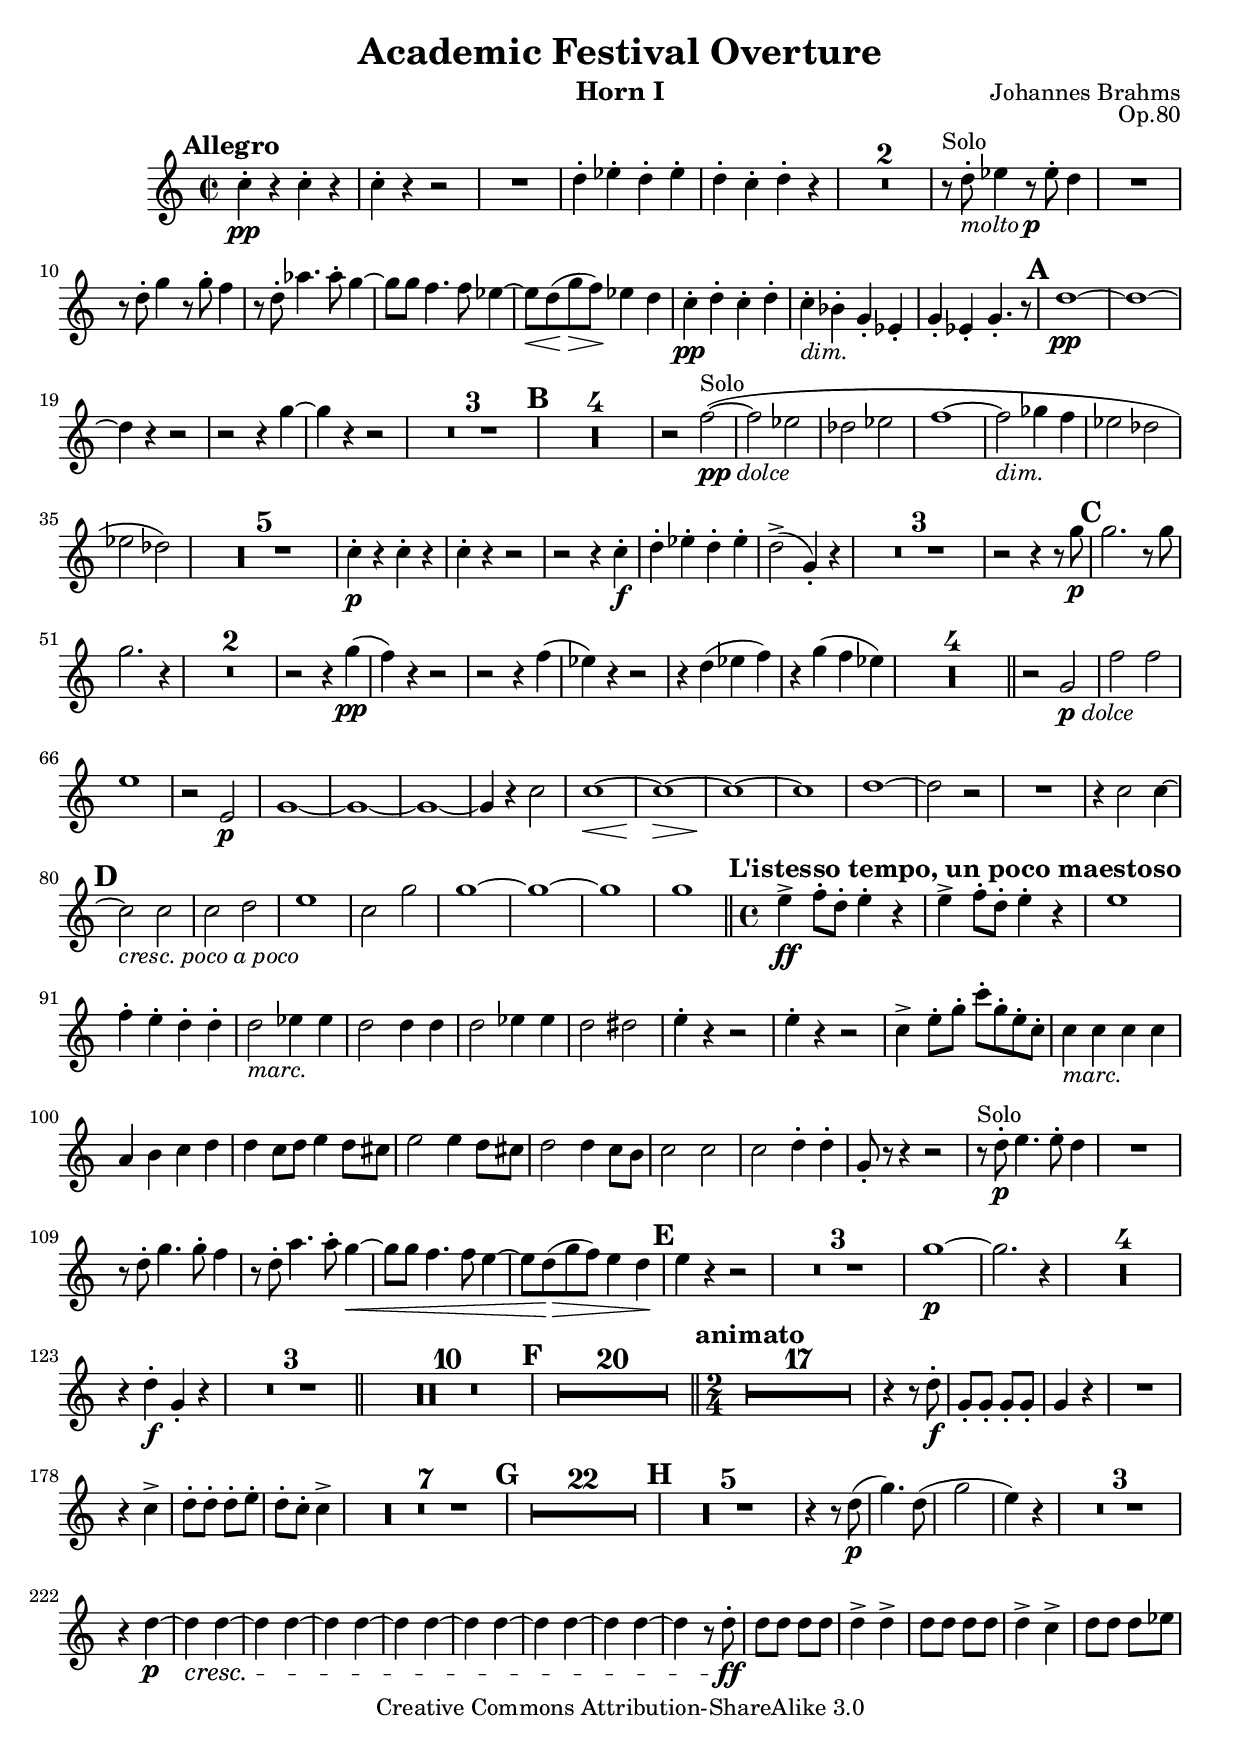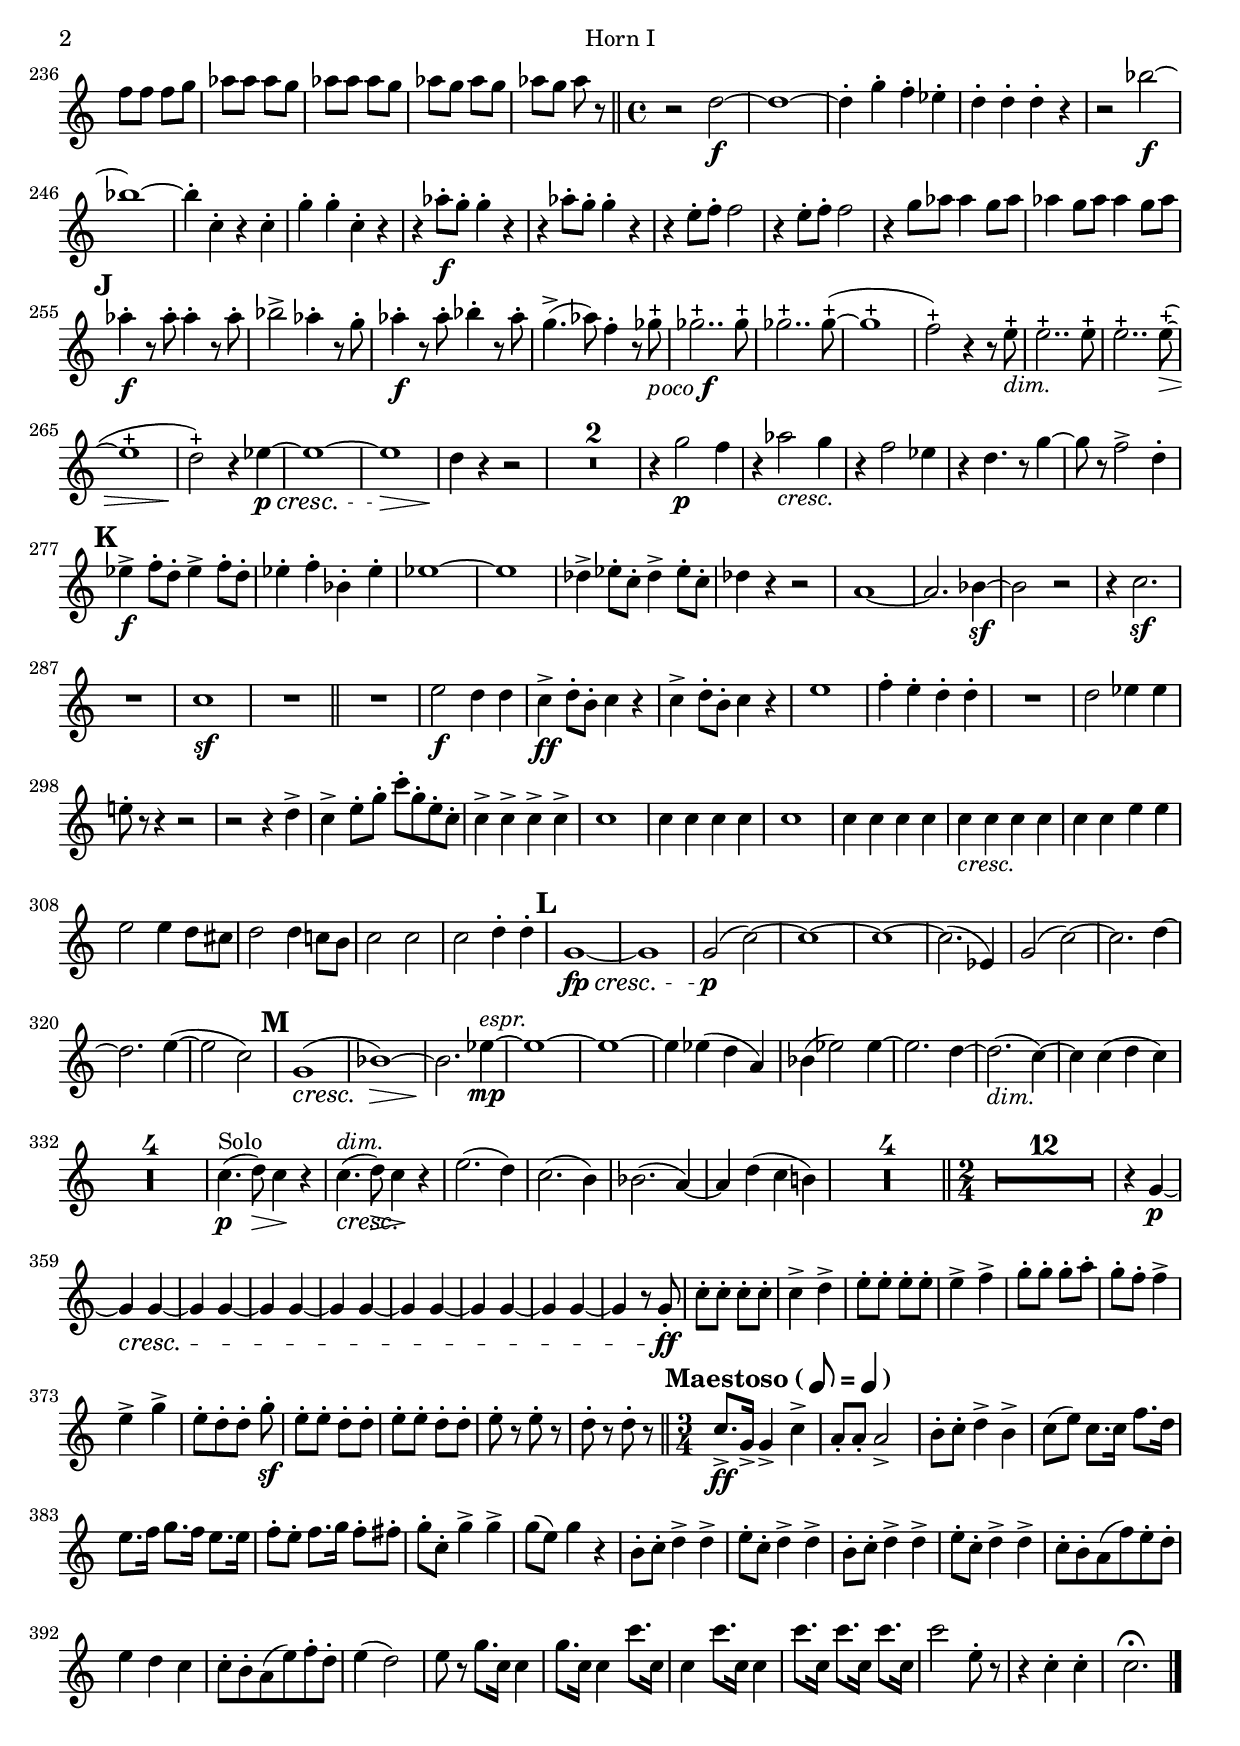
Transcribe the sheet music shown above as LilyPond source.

\version "2.11.40"

\include "defs.lyi" 
%TODO: switch to relative mode
hornOne =
{
  \transposition c
  c''4-.\pp r c''-. r |
  c''4-. r r2 |
  R1 |
  d''4-. ees''-. d''-. ees''-. |
  d''-. c''-. d''-. r |
  R1*2 |
  r8^\markup{Solo} d''8-.-\markup{\italic molto \dynamic p} ees''4 r8 ees''8-. d''4 |
  R1 |
  r8 d''8-. g''4 r8 g''8-. f''4 |
  r8 d''8-. aes''4. aes''8-. g''4 ~ |
  g''8 g''8 f''4. f''8 ees''4 ~ |
  ees''8 \<  d''\! (g'' \>  f''\!) ees''4 d'' |
  c''4-.\pp d''-. c''-. d''-. |
  c''-.-\markup{\italic dim.} bes'-. g'-. ees'-. |
  g'-. ees'-. g'4.-. r8 |

  %\mark "A"
  d''1\pp ~ |
  d''1 ~ |
  d''4 r4 r2 |
  r2 r4 g'' ~ |
  g'' r4 r2 |
  R1*3 |

  %\mark "B"
  R1*4 |
  r2 f''^\markup{\hspace #0.0 \raise #0.5 Solo}_\markup{\dynamic pp \italic dolce}( ~ |
  f'' ees'' |
  des'' ees'' |
  f''1 ~ |
  f''2-\markup{\italic dim.} ges''4 f'' |
  ees''2 des'' |
  ees'' des'') |
  R1*5 |
  c''4-.\p r c''-. r |
  c''4-. r r2 |
  r r4 c''-.\f
  d''4-. ees''-. d''-. ees''-. |
  d''2->(  g'4)-. r |
  R1*3 |
  r2 r4 r8 g''\p |

  %\mark "C"
  g''2. r8 g'' |
  g''2. r4 |
  R1*2 |
  r2 r4 g''\pp( |
  f'') r r2 |
  r r4 f''( |
  ees'') r r2 |
  r4 d''( ees''  f'') |
  r4 g''( f''  ees'') |
  R1*4 |
  r2 g'-\markup{\dynamic p \italic dolce} |
  f'' f'' |
  e''1 |
  r2 e'\p |
  g'1 ~ |
  g' ~ |
  g' ~ |
  g'4 r4 c''2 |
  c''1 \< ~ |
  c''1 \> ~ |
  c''1\! ~ |
  c''1 |
  d''1 ~ |
  d''2 r2 |
  R1 |
  r4 c''2 c''4 ~ |

  %\mark "D"
  c''2-\markup{\italic {cresc. poco a poco}} c'' |
  c'' d'' |
  e''1 |
  c''2 g'' |
  g''1 ~ |
  g'' ~ |
  g'' |
  g'' |

  %\time 4/4
  e''4->\ff f''8-. d''-. e''4-. r4 |
  e''4-> f''8-. d''-. e''4-. r4 |
  e''1 |
  f''4-. e''-. d''-. d''-. |
  d''2-\markup{\italic marc.} ees''4 ees'' |
  d''2 d''4 d'' |
  d''2 ees''4 ees'' |
  d''2 dis'' |
  e''4-. r4 r2 |
  e''4-. r4 r2 |
  c''4-> e''8-. g''-. c'''-. g''-. e''-. c''-. |
  c''4-\markup{\italic marc.} c'' c'' c'' |
  a' b' c'' d'' |
  d'' c''8 d'' e''4 d''8 cis'' |
  e''2 e''4 d''8 cis'' |
  d''2 d''4 c''8 b' |
  c''2 c'' |
  c'' d''4-. d''-. |
  g'8-. r r4 r2 |
  r8^\markup{Solo} d''8-.\p e''4. e''8-. d''4 |
  R1 |
  r8 d''8-. g''4. g''8-. f''4 |
  r8 d''8-. a''4. a''8-. g''4 \< ~ |
  g''8 g''8 f''4. f''8 e''4 ~ |
  e''8  d'' \> (g'' f'') e''4  d''\! |

  %\mark "E"
  e'' r r2 |
  R1*3 |
  g''1\p ~ |
  g''2. r4 |
  R1*4 |
  r4 d''-.\f g'-. r4 |
  R1*3 |
  R1*10 |

  %\mark "F"
  R1*20 |

  %\time 2/4
  R2*17 |
  r4 r8 d''-.\f |
  g'-. g'-. g'-. g'-. |
  g'4 r |
  R2 |
  r4 c''-> |
  d''8-. d''8-. d''8-. e''8-. |
  d''8-. c''8-. c''4-> |
  R2*7 |

  %\mark "G"
  R2*22 |

  %\mark "H"
  R2*5 |
  r4 r8 d''\p( |
  g''4.) d''8( |
  g''2 |
  e''4) r |
  R2*3
  r4 d''\p ~ |
  \setTextCresc
  d''\< d'' ~ |
  d'' d'' ~ |
  d'' d'' ~ |
  d'' d'' ~ |
  d'' d'' ~ |
  d'' d'' ~ |
  d'' d'' ~ |
  d'' r8 d''8-.\ff |
  d''8 d'' d'' d'' |
  d''4-> d''-> |
  d''8 d'' d'' d'' |
  d''4-> c''-> |
  d''8 d'' d'' ees'' |
  f'' f'' f'' g'' |
  aes'' aes'' aes'' g'' |
  aes'' aes'' aes'' g'' |
  aes'' g'' aes'' g'' |
  aes'' g'' aes'' r |

  %\time 4/4
  r2 d''\f ~ |
  d''1 ~ |
  d''4-. g''-. f''-. ees''-. |
  d''-. d''-. d''-. r |
  r2 bes''\f ~ |
  bes''1 ~ |
  bes''4-. c''-. r c''-. |
  g''4-. g''-. c''-. r4 |
  r4 aes''8-.\f g''-. g''4-. r |
  r4 aes''8-. g''-. g''4-. r |
  r4 e''8-. f''-. f''2 |
  r4 e''8-. f''-. f''2 |
  r4 g''8 aes'' aes''4 g''8 aes'' |
  aes''4 g''8 aes'' aes''4 g''8 aes'' |

  %\mark "I"
  aes''4-.\f r8 aes''8-. aes''4-. r8 aes''-. |
  bes''2-> aes''4-. r8 g''-. |
  aes''4-.\f r8 aes''8-. bes''4-. r8 aes''-. |
  g''4.->(  aes''8) f''4-. r8 ges''-+_\markup{\italic poco \dynamic f} |
  ges''2..-+ ges''8-+ |
  ges''2..-+ ges''8~-+( |
  ges''1-+ |
  f''2)-+ r4 r8 e''-+-\markup{\italic dim.} |
  e''2..-+ e''8-+ |
  e''2..-+ e''8-+( \> ~ |
  e''1-+ |
  d''2\!)-+ r4 ees''\p \< ~ |
  ees''1 ~ |
  ees''1 \> |
  d''4\! r4 r2 |
  R1*2 |
  r4 g''2\p f''4 |
  r4 aes''2-\markup{\italic cresc.} g''4 |
  r4 f''2 ees''4 |
  r4 d''4. r8 g''4 ~ |
  g''8 r8 f''2-> d''4-. |

  %\mark "K"
  ees''4->\f f''8-. d''-. ees''4-> f''8-. d''-. |
  ees''4-. f''-. bes'-. ees''-. |
  ees''1 ~ |
  ees''1 |
  des''4-> ees''8-. c''-. des''4-> ees''8-. c''-. |
  des''4 r r2 |
  a'1 ~ |
  a'2. bes'4\sf ~ |
  bes'2 r2 |
  r4 c''2.\sf |
  R1 |
  c''1\sf |
  R1 |
  R1 |
  e''2\f d''4 d'' |
  c''4->\ff d''8-. b'-. c''4 r4 |
  c''4-> d''8-. b'-. c''4 r4 |
  e''1 |
  f''4-. e''-. d''-. d''-. |
  R1 |
  d''2 ees''4 ees''4 |
  e''!8-. r8 r4 r2 |
  r2 r4 d''-> |
  c''4-> e''8-. g''-. c'''-. g''-. e''-. c''-. |
  c''4-> c''4-> c''4-> c''4-> |
  c''1 |
  c''4 c'' c'' c'' |
  c''1 |
  c''4 c'' c'' c'' |
  c''-\markup{\italic cresc.} c'' c'' c'' |
  c'' c'' e'' e'' |
  e''2 e''4 d''8 cis'' |
  d''2 d''4 c''!8 b' |
  c''2 c'' |
  c'' d''4-. d''-. |

  %\mark "L"
  g'1\fp \< ~ |
  g' |
  g'2\p(  c'') ~ |
  c''1 ~ |
  c''1 ~ |
  c''2.(  ees'4) |
  g'2(  c'') ~ |
  c''2. d''4 ~ |
  d''2. e''4( ~ |
  e''2 c'') |

  %\mark "M"
  g'1( \< |
  bes'1) \> ~ |
  bes'2.\! ees''4\mp^\markup{\italic espr.} ~ |
  ees''1 ~ |
  ees''1 ~ |
  ees''4 ees''4( d''  a') |
  bes'4(  ees''2) ees''4 ~ |
  ees''2. d''4 ~ |
  d''2.-\markup{\italic dim.}(  c''4) ~ |
  c'' c''( d''  c'') |
  R1*4 |
  c''4.\p^\markup{Solo}(\<  d''8) \>  c''4\! r4 |
  c''4.(\<^\markup{\italic dim.}  d''8) \>  c''4\! r4 |
  e''2.(  d''4) |
  c''2.(  b'4) |
  bes'2.(  a'4) ~ |
  a'4 d''( c''  b'!) |
  R1*4 |

  %\time 2/4
  R2*12 |
  r4 g'-\p ~ |
  \cresc g' g' ~ |
  g' g' ~ |
  g' g' ~ |
  g' g' ~ |
  g' g' ~ |
  g' g' ~ |
  g' g' ~ |
  g' r8 g'-.-\ff \endcresc |
  c''8-. c''-. c''-. c''-. |
  c''4-> d''-> |
  e''8-. e''-. e''-. e''-. |
  e''4-> f''-> |
  g''8-. g''-. g''-. a''-. |
  g''8-. f''-. f''4-> |
  e''-> g''-> |
  e''8-.[ d''-. d''-.] g''-.-\sf |
  e''-. e''-. d''-. d''-. |
  e''-. e''-. d''-. d''-. |
  e''-. r e''-. r |
  d''-. r d''-. r |

  %\time 3/4
  c''8.->-\ff g'16-> g'4-> c''-> |
  a'8-. a'-. a'2-> |
  b'8-. c''-. d''4-> b'-> |
  c''8( e'') c''8.[ c''16] f''8. d''16 |
  e''8. f''16 g''8. f''16 e''8. e''16 |
  f''8-. e''-. f''8.[ g''16] f''8-. fis''-. |
  g''8-. c''-. g''4-> g''4-> |
  g''8( e'') g''4 r |
  b'8-. c''-. d''4-> d''-> |
  e''8-. c''-. d''4-> d''-> |
  b'8-. c''-. d''4-> d''-> |
  e''8-. c''-. d''4-> d''-> |
  c''8-. b'-. a'( f'') e''-. d''-. |
  e''4 d'' c'' |
  c''8-. b'-. a'( e'') f''-. d''-. |
  e''4( d''2) |
  e''8 r g''8. c''16 c''4 |
  g''8. c''16 c''4 c'''8. c''16 |
  c''4 c'''8. c''16 c''4 |
  c'''8. c''16 c'''8. c''16 c'''8. c''16 |
  c'''2 e''8-. r |
  r4 c''-. c''-. |
  c''2.\fermata |
}

 

instrument = "Horn I"

notes = \hornOne

\version "2.11.40"

\include "defs.lyi"

\paper
{
  ragged-last-bottom = ##f
}

\book
{
  \include "header.lyi"
  \score
  {
    \new Staff
    {
      \set Score.skipBars = ##t
      << \notes \outline >>
    }
  }
}



